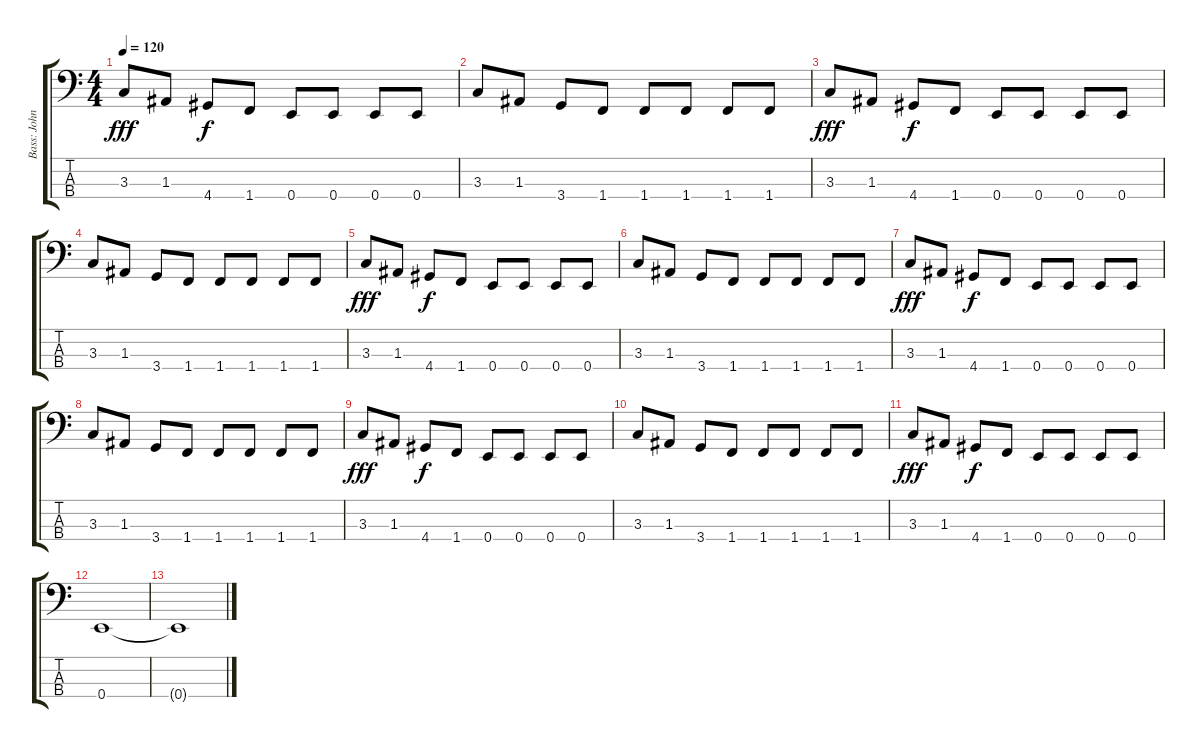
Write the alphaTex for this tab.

\track ("Bass: Johnny Lee Middleton" "Bass: John") {instrument electricbasspick}
\staff {score tabs}
\tuning (G2 D2 A1 E1) {hide}
\ts (4 4)
\tempo 120
\clef f4
\ks c
3.3.8{dy fff} 1.3.8 4.4.8{dy f} 1.4.8 0.4.8 0.4.8 0.4.8 0.4.8 |
3.3.8 1.3.8 3.4.8 1.4.8 1.4.8 1.4.8 1.4.8 1.4.8 |
3.3.8{dy fff} 1.3.8 4.4.8{dy f} 1.4.8 0.4.8 0.4.8 0.4.8 0.4.8 |
3.3.8 1.3.8 3.4.8 1.4.8 1.4.8 1.4.8 1.4.8 1.4.8 |
3.3.8{dy fff} 1.3.8 4.4.8{dy f} 1.4.8 0.4.8 0.4.8 0.4.8 0.4.8 |
3.3.8 1.3.8 3.4.8 1.4.8 1.4.8 1.4.8 1.4.8 1.4.8 |
3.3.8{dy fff} 1.3.8 4.4.8{dy f} 1.4.8 0.4.8 0.4.8 0.4.8 0.4.8 |
3.3.8 1.3.8 3.4.8 1.4.8 1.4.8 1.4.8 1.4.8 1.4.8 |
3.3.8{dy fff} 1.3.8 4.4.8{dy f} 1.4.8 0.4.8 0.4.8 0.4.8 0.4.8 |
3.3.8 1.3.8 3.4.8 1.4.8 1.4.8 1.4.8 1.4.8 1.4.8 |
3.3.8{dy fff} 1.3.8 4.4.8{dy f} 1.4.8 0.4.8 0.4.8 0.4.8 0.4.8 |
0.4.1 |
0.4{t}.1
